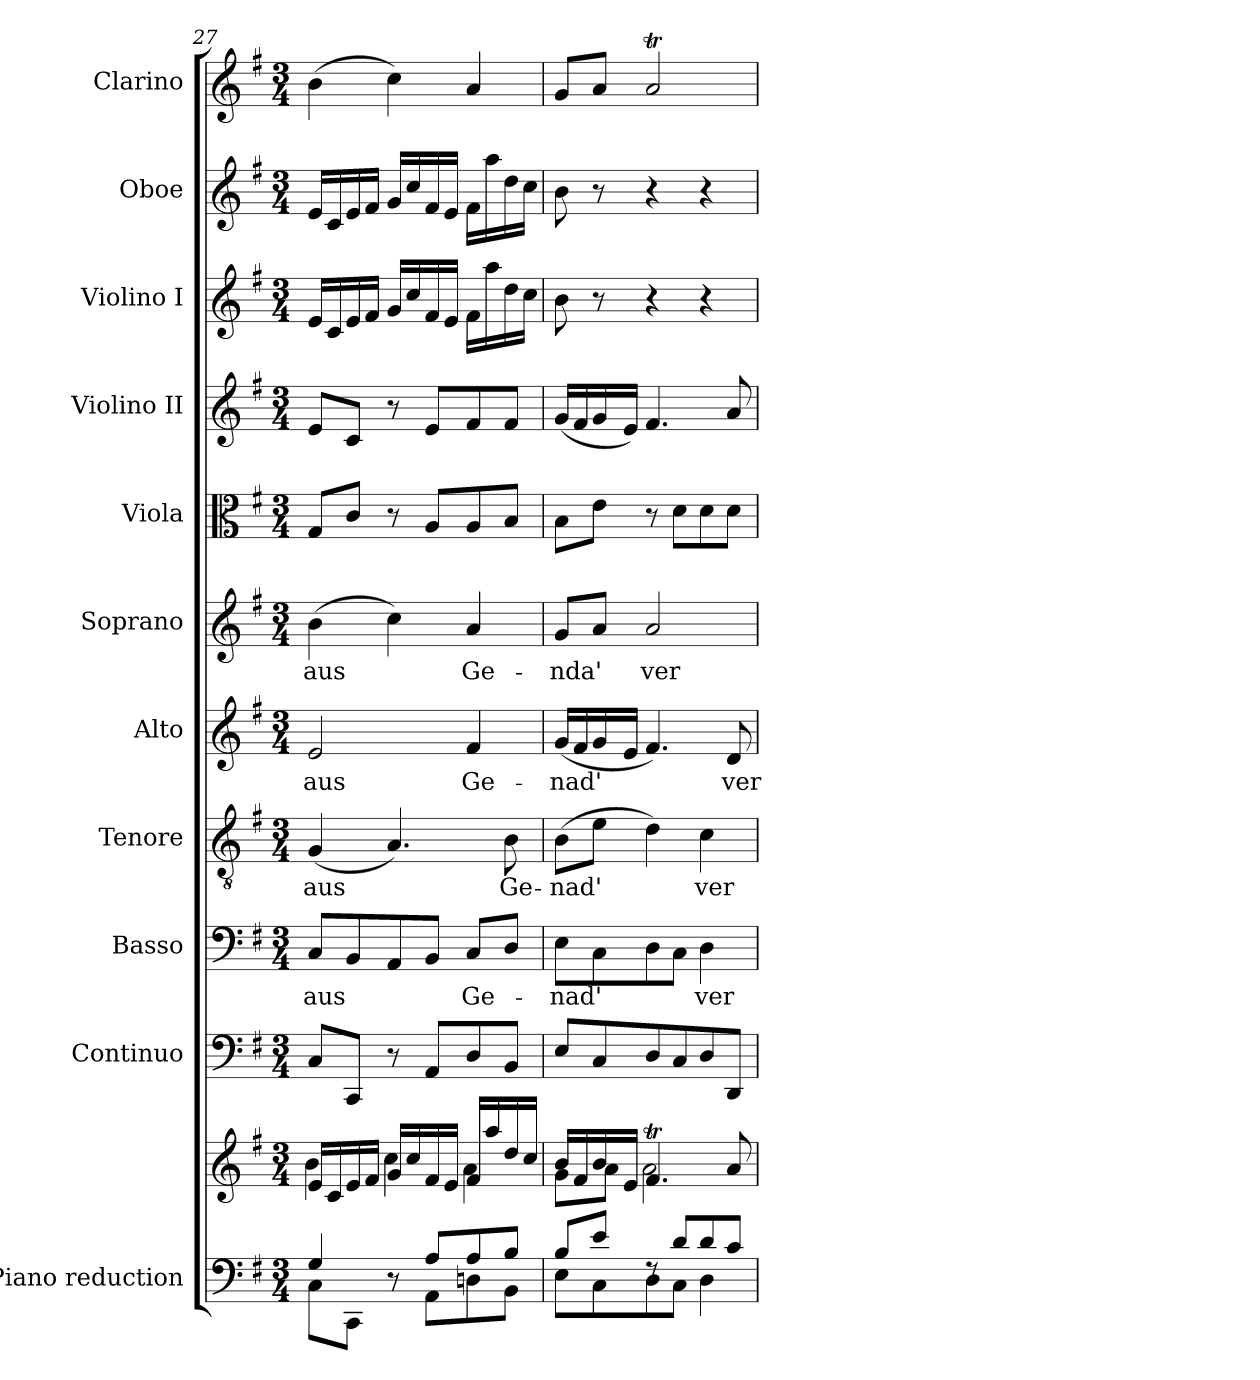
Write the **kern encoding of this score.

**kern	**kern	**kern	**kern	**text	**kern	**text	**kern	**text	**kern	**text	**kern	**kern	**kern	**kern	**kern
*part11	*part11	*part10	*part9	*part9	*part8	*part8	*part7	*part7	*part6	*part6	*part5	*part4	*part3	*part2	*part1
*staff12	*staff11	*staff10	*staff9	*staff9	*staff8	*staff8	*staff7	*staff7	*staff6	*staff6	*staff5	*staff4	*staff3	*staff2	*staff1
*I"Piano reduction	*	*I"Continuo	*I"Basso	*	*I"Tenore	*	*I"Alto	*	*I"Soprano	*	*I"Viola	*I"Violino II	*I"Violino I	*I"Oboe	*I"Clarino
*I'Pno	*	*	*	*	*	*	*	*	*	*	*	*	*	*I'Ob	*
*clefF4	*clefG2	*clefF4	*clefF4	*	*clefGv2	*	*clefG2	*	*clefG2	*	*clefC3	*clefG2	*clefG2	*clefG2	*clefG2
*k[f#]	*k[f#]	*k[f#]	*k[f#]	*	*k[f#]	*	*k[f#]	*	*k[f#]	*	*k[f#]	*k[f#]	*k[f#]	*k[f#]	*k[f#]
*M3/4	*M3/4	*M3/4	*M3/4	*	*M3/4	*	*M3/4	*	*M3/4	*	*M3/4	*M3/4	*M3/4	*M3/4	*M3/4
=27	=27	=27	=27	=27	=27	=27	=27	=27	=27	=27	=27	=27	=27	=27	=27
*^	*^	*	*	*	*	*	*	*	*	*	*	*	*	*	*
!	!	!	!	!	!	!LO:LY:b	!	!LO:LY:b	!	!LO:LY:b	!	!LO:LY:b	!	!	!	!	!
4G/	8C\L	16e/LL	4b\	8C/L	8C/L	aus	(<4G/	aus	2e/	aus	(>4b\	aus	8G/L	8e/L	16e/LL	16e/LL	(>4b\
.	.	16c/	.	.	.	.	.	.	.	.	.	.	.	.	16c/	16c/	.
.	8CC\J	16e/	.	8CC/J	8BB/	.	.	.	.	.	.	.	8c/J	8c/J	16e/	16e/	.
.	.	16f#/JJ	.	.	.	.	.	.	.	.	.	.	.	.	16f#/JJ	16f#/JJ	.
8r	8ryy	16g/LL	4cc\	8r	8AA/	.	4.A/)	.	.	.	4cc\)	.	8r	8r	16g/LL	16g/LL	4cc\)
.	.	16cc/	.	.	.	.	.	.	.	.	.	.	.	.	16cc/	16cc/	.
8A/L	8AA\L	16f#/	.	8AA/L	8BB/J	.	.	.	.	.	.	.	8A/L	8e/L	16f#/	16f#/	.
.	.	16e/JJ	.	.	.	.	.	.	.	.	.	.	.	.	16e/JJ	16e/JJ	.
!	!	!	!	!	!	!LO:LY:b	!	!	!	!LO:LY:b	!	!LO:LY:b	!	!	!	!	!
8A/	8Dn\	16f#/LL	4a\	8D/	8C/L	Ge-	.	.	4f#/	Ge-	4a/	Ge-	8A/	8f#/	16f#\LL	16f#\LL	4a/
.	.	16aa/	.	.	.	.	.	.	.	.	.	.	.	.	16aa\	16aa\	.
!	!	!	!	!	!	!	!	!LO:LY:b	!	!	!	!	!	!	!	!	!
8B/J	8BB\J	16dd/	.	8BB/J	8D/J	.	8B\	Ge-	.	.	.	.	8B/J	8f#/J	16dd\	16dd\	.
.	.	16cc/JJ	.	.	.	.	.	.	.	.	.	.	.	.	16cc\JJ	16cc\JJ	.
=28	=28	=28	=28	=28	=28	=28	=28	=28	=28	=28	=28	=28	=28	=28	=28	=28	=28
!	!	!	!	!	!	!LO:LY:b	!	!LO:LY:b	!	!LO:LY:b	!	!LO:LY:b	!	!	!	!	!
8B/L	8E\L	16b/LL	8g\L	8E/L	8E\L	-nad'	(>8B\L	-nad'	(<16g/LL	-nad'	8g/L	-nda'	8B\L	(<16g/LL	8b\	8b\	8g/L
.	.	16f#/	.	.	.	.	.	.	16f#/	.	.	.	.	16f#/	.	.	.
8e/J	8C\	16b/	8a\J	8C/	8C\	.	8e\J	.	16g/	.	8a/J	.	8e\J	16g/	8r	8r	8a/J
.	.	16e/JJ	.	.	.	.	.	.	16e/JJ	.	.	.	.	16e/JJ)	.	.	.
!	!	!	!	!	!	!	!	!	!	!	!	!LO:LY:b	!	!	!	!	!
8rF	8D\	4.f#t/	2a\	8D/	8D\	.	4d\)	.	4.f#/)	.	2a/	ver-	8r	4.f#/	4r	4r	2aT/
8d/L	8C\J	.	.	8C/	8C\J	.	.	.	.	.	.	.	8d\L	.	.	.	.
!	!	!	!	!	!	!LO:LY:b	!	!LO:LY:b	!	!	!	!	!	!	!	!	!
8d/	4D\	.	.	8D/	4D\	ver-	4c\	ver-	.	.	.	.	8d\	.	4r	4r	.
!	!	!	!	!	!	!	!	!	!	!LO:LY:b	!	!	!	!	!	!	!
8c/J	.	8a/	.	8DD/J	.	.	.	.	8d/	ver-	.	.	8d\J	8a/	.	.	.
*v	*v	*	*	*	*	*	*	*	*	*	*	*	*	*	*	*	*
*	*v	*v	*	*	*	*	*	*	*	*	*	*	*	*	*	*
=	=	=	=	=	=	=	=	=	=	=	=	=	=	=	=
*-	*-	*-	*-	*-	*-	*-	*-	*-	*-	*-	*-	*-	*-	*-	*-
